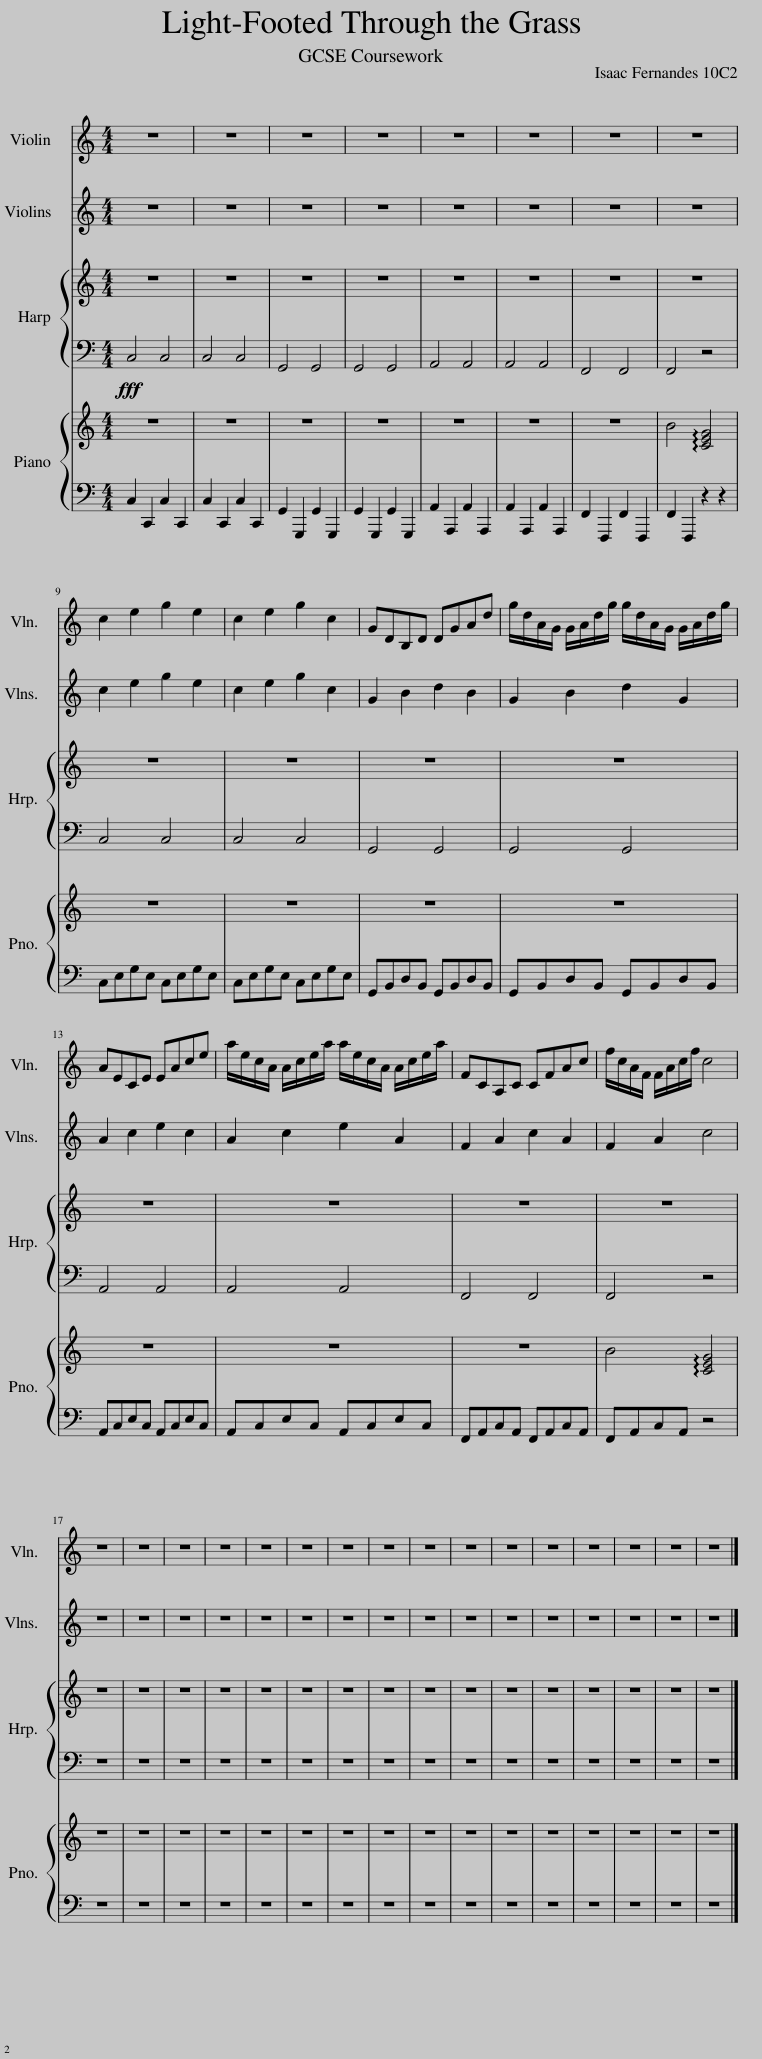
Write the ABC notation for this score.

X:1
%%score 1 2 3 { 4 | 5 }
L:1/8
M:4/4
I:linebreak $
K:C
V:1 treble
V:2 treble
V:3 bass
V:4 treble
V:5 bass
V:1
 z8 | z8 | z8 | z8 | z8 | %5
 z8 | z8 | z8 |$ c2 e2 g2 e2 | c2 e2 g2 c2 | %10
 GDB,D DGAd | g/d/A/G/ G/A/d/g/ g/d/A/G/ G/A/d/g/ |$ AECE EAce | a/e/c/A/ A/c/e/a/ a/e/c/A/ A/c/e/a/ | FCA,C CFAc | %15
 f/c/A/F/ F/A/c/f/ c4 |$ z8 | z8 | z8 | z8 | %20
 z8 | z8 | z8 | z8 | z8 | %25
 z8 | z8 | z8 | z8 | z8 | %30
 z8 | z8 |] %32
V:2
 z8 | z8 | z8 | z8 | z8 | %5
 z8 | z8 | z8 |$ c2 e2 g2 e2 | c2 e2 g2 c2 | %10
 G2 B2 d2 B2 | G2 B2 d2 G2 |$ A2 c2 e2 c2 | A2 c2 e2 A2 | F2 A2 c2 A2 | %15
 F2 A2 c4 |$ z8 | z8 | z8 | z8 | %20
 z8 | z8 | z8 | z8 | z8 | %25
 z8 | z8 | z8 | z8 | z8 | %30
 z8 | z8 |] %32
V:3
!fff! C,4 C,4 | C,4 C,4 | G,,4 G,,4 | G,,4 G,,4 | A,,4 A,,4 | %5
 A,,4 A,,4 | F,,4 F,,4 | F,,4 z4 |$ C,4 C,4 | C,4 C,4 | %10
 G,,4 G,,4 | G,,4 G,,4 |$ A,,4 A,,4 | A,,4 A,,4 | F,,4 F,,4 | %15
 F,,4 z4 |$ z8 | z8 | z8 | z8 | %20
 z8 | z8 | z8 | z8 | z8 | %25
 z8 | z8 | z8 | z8 | z8 | %30
 z8 | z8 |] %32
V:4
 z8 | z8 | z8 | z8 | z8 | %5
 z8 | z8 | B4 !arpeggio![CEG]4 |$ z8 | z8 | %10
 z8 | z8 |$ z8 | z8 | z8 | %15
 B4 !arpeggio![CEG]4 |$ z8 | z8 | z8 | z8 | %20
 z8 | z8 | z8 | z8 | z8 | %25
 z8 | z8 | z8 | z8 | z8 | %30
 z8 | z8 |] %32
V:5
 C,2 C,,2 C,2 C,,2 | C,2 C,,2 C,2 C,,2 | G,,2 G,,,2 G,,2 G,,,2 | G,,2 G,,,2 G,,2 G,,,2 | A,,2 A,,,2 A,,2 A,,,2 | %5
 A,,2 A,,,2 A,,2 A,,,2 | F,,2 F,,,2 F,,2 F,,,2 | F,,2 F,,,2 z2 z2 |$ C,E,G,E, C,E,G,E, | C,E,G,E, C,E,G,E, | %10
 G,,B,,D,B,, G,,B,,D,B,, | G,,B,,D,B,, G,,B,,D,B,, |$ A,,C,E,C, A,,C,E,C, | A,,C,E,C, A,,C,E,C, | F,,A,,C,A,, F,,A,,C,A,, | %15
 F,,A,,C,A,, z4 |$ z8 | z8 | z8 | z8 | %20
 z8 | z8 | z8 | z8 | z8 | %25
 z8 | z8 | z8 | z8 | z8 | %30
 z8 | z8 |] %32
